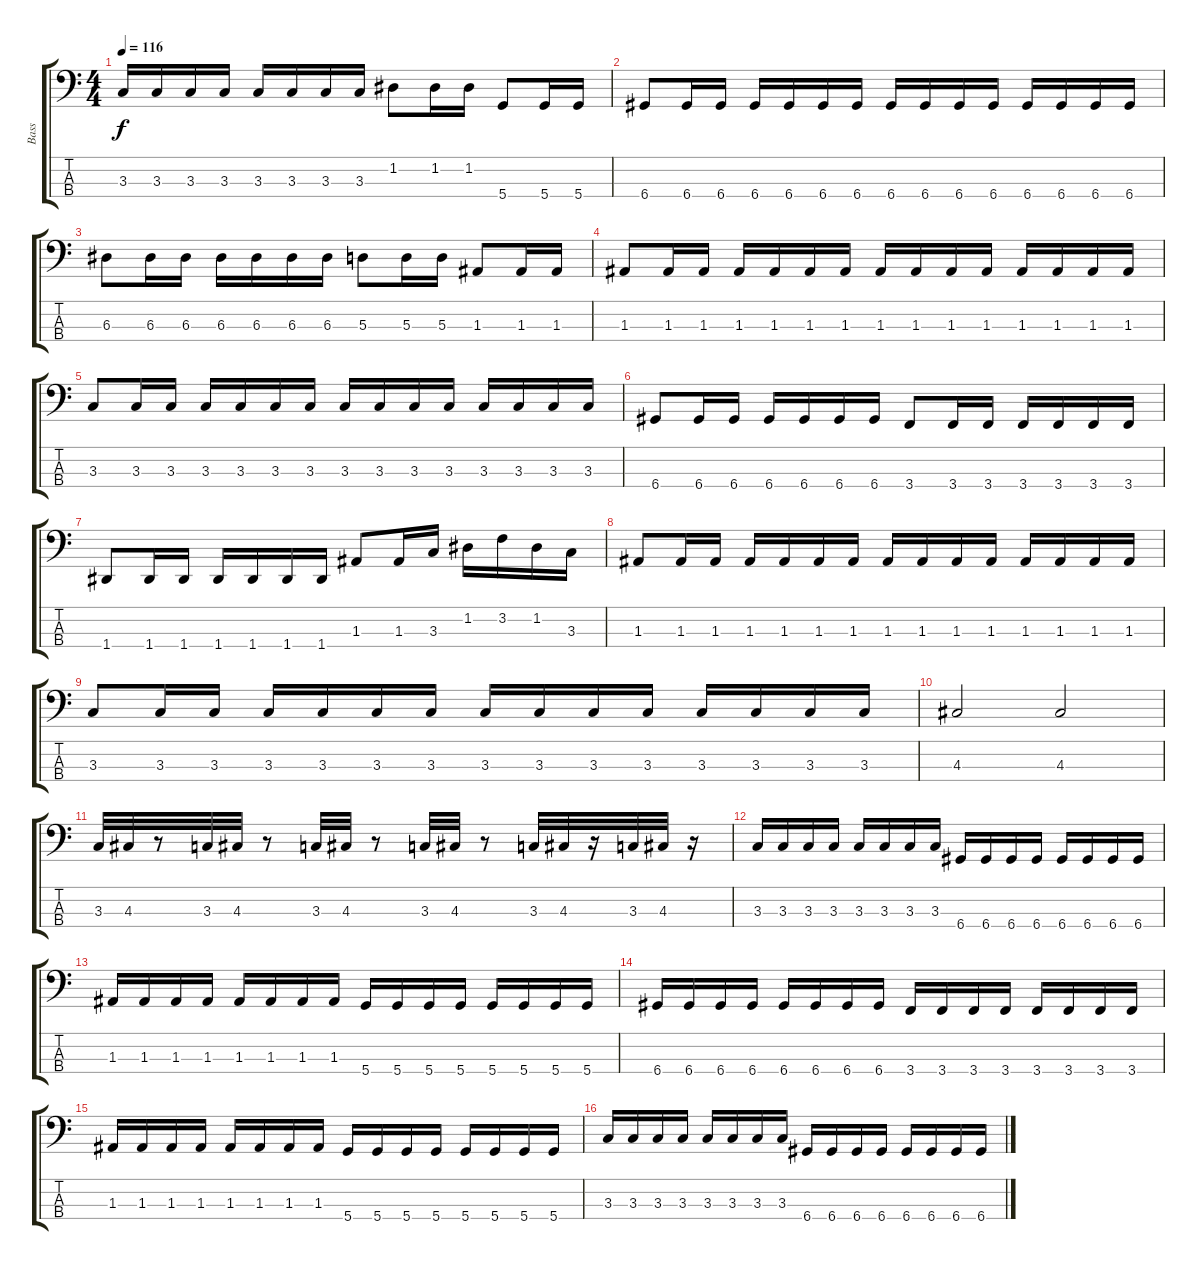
\track ("Bass" "Bass") {instrument electricbassfinger}
\staff {score tabs}
\tuning (G2 D2 A1 D1) {hide}
\ts (4 4)
\tempo 116
\clef f4
\ks c
3.3.16{dy f} 3.3.16 3.3.16 3.3.16 3.3.16 3.3.16 3.3.16 3.3.16 1.2.8 1.2.16 1.2.16 5.4.8 5.4.16 5.4.16 |
6.4.8 6.4.16 6.4.16 6.4.16 6.4.16 6.4.16 6.4.16 6.4.16 6.4.16 6.4.16 6.4.16 6.4.16 6.4.16 6.4.16 6.4.16 |
6.3.8 6.3.16 6.3.16 6.3.16 6.3.16 6.3.16 6.3.16 5.3.8 5.3.16 5.3.16 1.3.8 1.3.16 1.3.16 |
1.3.8 1.3.16 1.3.16 1.3.16 1.3.16 1.3.16 1.3.16 1.3.16 1.3.16 1.3.16 1.3.16 1.3.16 1.3.16 1.3.16 1.3.16 |
3.3.8 3.3.16 3.3.16 3.3.16 3.3.16 3.3.16 3.3.16 3.3.16 3.3.16 3.3.16 3.3.16 3.3.16 3.3.16 3.3.16 3.3.16 |
6.4.8 6.4.16 6.4.16 6.4.16 6.4.16 6.4.16 6.4.16 3.4.8 3.4.16 3.4.16 3.4.16 3.4.16 3.4.16 3.4.16 |
1.4.8 1.4.16 1.4.16 1.4.16 1.4.16 1.4.16 1.4.16 1.3.8 1.3.16 3.3.16 1.2.16 3.2.16 1.2.16 3.3.16 |
1.3.8 1.3.16 1.3.16 1.3.16 1.3.16 1.3.16 1.3.16 1.3.16 1.3.16 1.3.16 1.3.16 1.3.16 1.3.16 1.3.16 1.3.16 |
3.3.8 3.3.16 3.3.16 3.3.16 3.3.16 3.3.16 3.3.16 3.3.16 3.3.16 3.3.16 3.3.16 3.3.16 3.3.16 3.3.16 3.3.16 |
4.3.2 4.3.2 |
3.3.32 4.3.32 r.8 3.3.32 4.3.32 r.8 3.3.32 4.3.32 r.8 3.3.32 4.3.32 r.8 3.3.32 4.3.32 r.16 3.3.32 4.3.32 r.16 |
3.3.16 3.3.16 3.3.16 3.3.16 3.3.16 3.3.16 3.3.16 3.3.16 6.4.16 6.4.16 6.4.16 6.4.16 6.4.16 6.4.16 6.4.16 6.4.16 |
1.3.16 1.3.16 1.3.16 1.3.16 1.3.16 1.3.16 1.3.16 1.3.16 5.4.16 5.4.16 5.4.16 5.4.16 5.4.16 5.4.16 5.4.16 5.4.16 |
6.4.16 6.4.16 6.4.16 6.4.16 6.4.16 6.4.16 6.4.16 6.4.16 3.4.16 3.4.16 3.4.16 3.4.16 3.4.16 3.4.16 3.4.16 3.4.16 |
1.3.16 1.3.16 1.3.16 1.3.16 1.3.16 1.3.16 1.3.16 1.3.16 5.4.16 5.4.16 5.4.16 5.4.16 5.4.16 5.4.16 5.4.16 5.4.16 |
3.3.16 3.3.16 3.3.16 3.3.16 3.3.16 3.3.16 3.3.16 3.3.16 6.4.16 6.4.16 6.4.16 6.4.16 6.4.16 6.4.16 6.4.16 6.4.16
